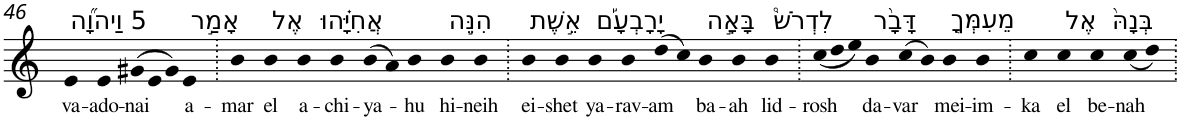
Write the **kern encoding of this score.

**kern	**text
*part1	*part1
*staff1	*staff1
*I"Piano	*
*I'Pno	*
!!LO:PB:g=z
*clefG2	*
*k[]	*
=46	=46
!LO:TX:a:t=5 וַיהוָ֞ה	!
!	!LO:LY:b
4e	va-
!	!LO:LY:b
4e	-ado-
*Xtuplet	*
!	!LO:LY:b
(>12g#X	-nai
12e	.
12g#)	.
!LO:TX:a:t=אָמַ֣ר	!
!	!LO:LY:b
4e	a-
=47.	=47.
!	!LO:LY:b
4b	-mar
!LO:TX:a:t=אֶל	!
!	!LO:LY:b
4b	el
!LO:TX:a:t=אֲחִיָּ֗הוּ	!
!	!LO:LY:b
4b	a-
!	!LO:LY:b
4b	-chi-
!	!LO:LY:b
(>8b	-ya-
8a)	.
!	!LO:LY:b
4b	-hu
!LO:TX:a:t=הִנֵּ֣ה	!
!	!LO:LY:b
4b	hi-
!	!LO:LY:b
4b	-neih
=48.	=48.
!LO:TX:a:t=אֵ֣שֶׁת	!
!	!LO:LY:b
4b	ei-
!	!LO:LY:b
4b	-shet
!LO:TX:a:t=יָרָבְעָ֡ם	!
!	!LO:LY:b
4b	ya-
!	!LO:LY:b
4b	-rav-
!	!LO:LY:b
(>8dd	-am
8cc)	.
!LO:TX:a:t=בָּאָ֣ה	!
!	!LO:LY:b
4b	ba-
!	!LO:LY:b
4b	-ah
!LO:TX:a:t=לִדְרֹשׁ֩	!
!	!LO:LY:b
4b	lid-
=49.	=49.
!	!LO:LY:b
(<12cc	-rosh
12dd	.
12ee)	.
!LO:TX:a:t=דָּבָ֨ר	!
!	!LO:LY:b
4b	da-
!	!LO:LY:b
(>8cc	-var
8b)	.
!LO:TX:a:t=מֵעִמְּךָ֤	!
!	!LO:LY:b
4b	mei-
!	!LO:LY:b
4b	-im-
=50.	=50.
!	!LO:LY:b
4cc	-ka
!LO:TX:a:t=אֶל	!
!	!LO:LY:b
4cc	el
!LO:TX:a:t=בְּנָהּ֙	!
!	!LO:LY:b
4cc	be-
!	!LO:LY:b
(<8cc	-nah
8dd)	.
=.	=.
*-	*-
